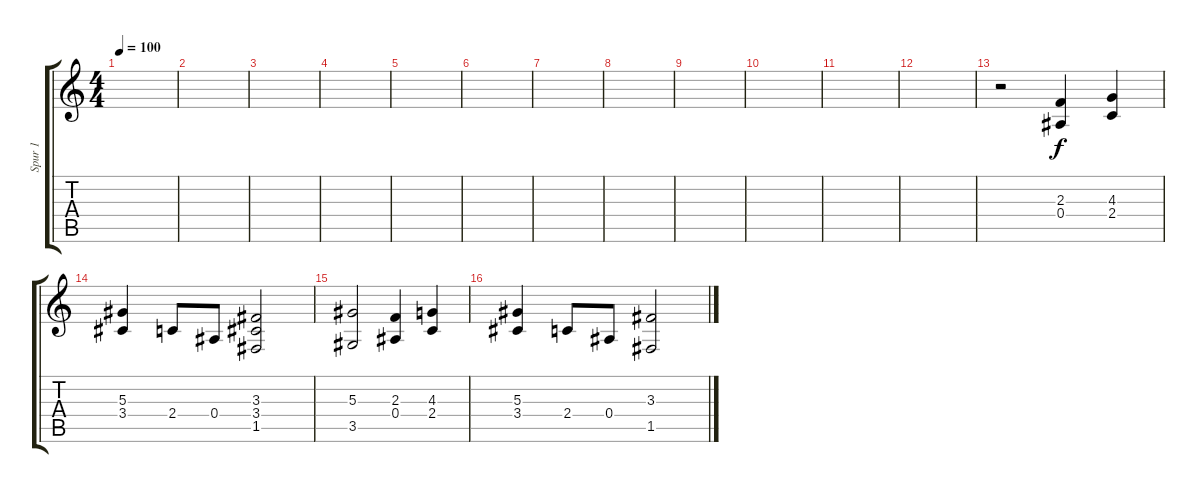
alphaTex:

\track ("Spur 1" "Spur 1") {instrument distortionguitar}
\staff {score tabs}
\tuning (C4 G3 Eb3 Bb2 F2 C2) {hide}
\ts (4 4)
\tempo 100
\clef g2
\ks c
|
|
|
|
|
|
|
|
|
|
|
|
r.2 (2.3 0.4).4 (4.3 2.4).4 |
(5.3 3.4).4 2.4.8 0.4.8 (3.3 3.4 1.5).2 |
(5.3 3.5).2 (2.3 0.4).4 (4.3 2.4).4 |
(5.3 3.4).4 2.4.8 0.4.8 (3.3 1.5).2
